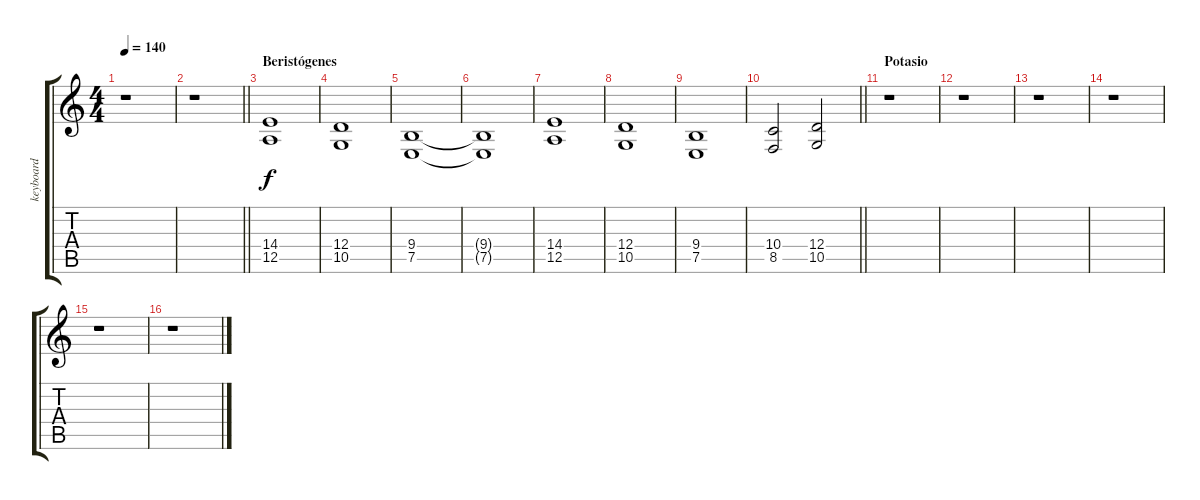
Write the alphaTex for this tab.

\track ("keyboard" "keyboard") {instrument drawbarorgan}
\staff {score tabs}
\tuning (E4 B3 G3 D3 A2 E2) {hide}
\ts (4 4)
\tempo 140
\clef g2
\ks c
r.1{dy f} |
\barLineRight lightlight
r.1 |
\section ("" "Beristógenes")
(14.4 12.5).1 |
(12.4 10.5).1 |
(9.4 7.5).1 |
(9.4{t} 7.5{t}).1 |
(14.4 12.5).1 |
(12.4 10.5).1 |
(9.4 7.5).1 |
\barLineRight lightlight
(10.4 8.5).2 (12.4 10.5).2 |
\section ("" "Potasio")
r.1 |
r.1 |
r.1 |
r.1 |
r.1 |
r.1
